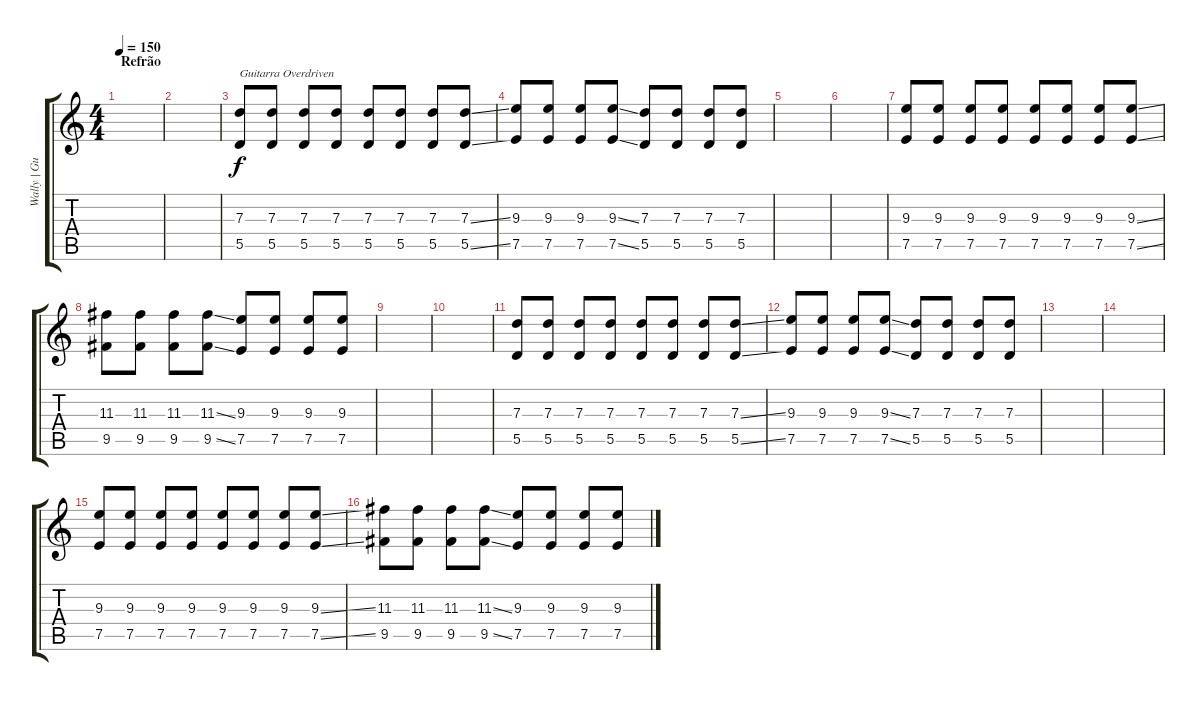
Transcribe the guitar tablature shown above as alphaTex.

\track ("Wally | Guitarra" "Wally | Gu") {instrument overdrivenguitar}
\staff {score tabs}
\tuning (E4 B3 G3 D3 A2 E2) {hide}
\ts (4 4)
\section ("" "Refrão")
\tempo 150
\clef g2
\ks c
|
|
(7.3 5.5).8{txt "Guitarra Overdriven" volume 14 instrument overdrivenguitar} (7.3 5.5).8 (7.3 5.5).8 (7.3 5.5).8 (7.3 5.5).8 (7.3 5.5).8 (7.3 5.5).8 (7.3{ss} 5.5{ss}).8 |
(9.3 7.5).8 (9.3 7.5).8 (9.3 7.5).8 (9.3{ss} 7.5{ss}).8 (7.3 5.5).8 (7.3 5.5).8 (7.3 5.5).8 (7.3 5.5).8 |
|
|
(9.3 7.5).8{volume 14 instrument overdrivenguitar} (9.3 7.5).8 (9.3 7.5).8 (9.3 7.5).8 (9.3 7.5).8 (9.3 7.5).8 (9.3 7.5).8 (9.3{ss} 7.5{ss}).8 |
(11.3 9.5).8 (11.3 9.5).8 (11.3 9.5).8 (11.3{ss} 9.5{ss}).8 (9.3 7.5).8 (9.3 7.5).8 (9.3 7.5).8 (9.3 7.5).8 |
|
|
(7.3 5.5).8{volume 14 instrument overdrivenguitar} (7.3 5.5).8 (7.3 5.5).8 (7.3 5.5).8 (7.3 5.5).8 (7.3 5.5).8 (7.3 5.5).8 (7.3{ss} 5.5{ss}).8 |
(9.3 7.5).8 (9.3 7.5).8 (9.3 7.5).8 (9.3{ss} 7.5{ss}).8 (7.3 5.5).8 (7.3 5.5).8 (7.3 5.5).8 (7.3 5.5).8 |
|
|
(9.3 7.5).8{volume 14 instrument overdrivenguitar} (9.3 7.5).8 (9.3 7.5).8 (9.3 7.5).8 (9.3 7.5).8 (9.3 7.5).8 (9.3 7.5).8 (9.3{ss} 7.5{ss}).8 |
(11.3 9.5).8 (11.3 9.5).8 (11.3 9.5).8 (11.3{ss} 9.5{ss}).8 (9.3 7.5).8 (9.3 7.5).8 (9.3 7.5).8 (9.3 7.5).8
